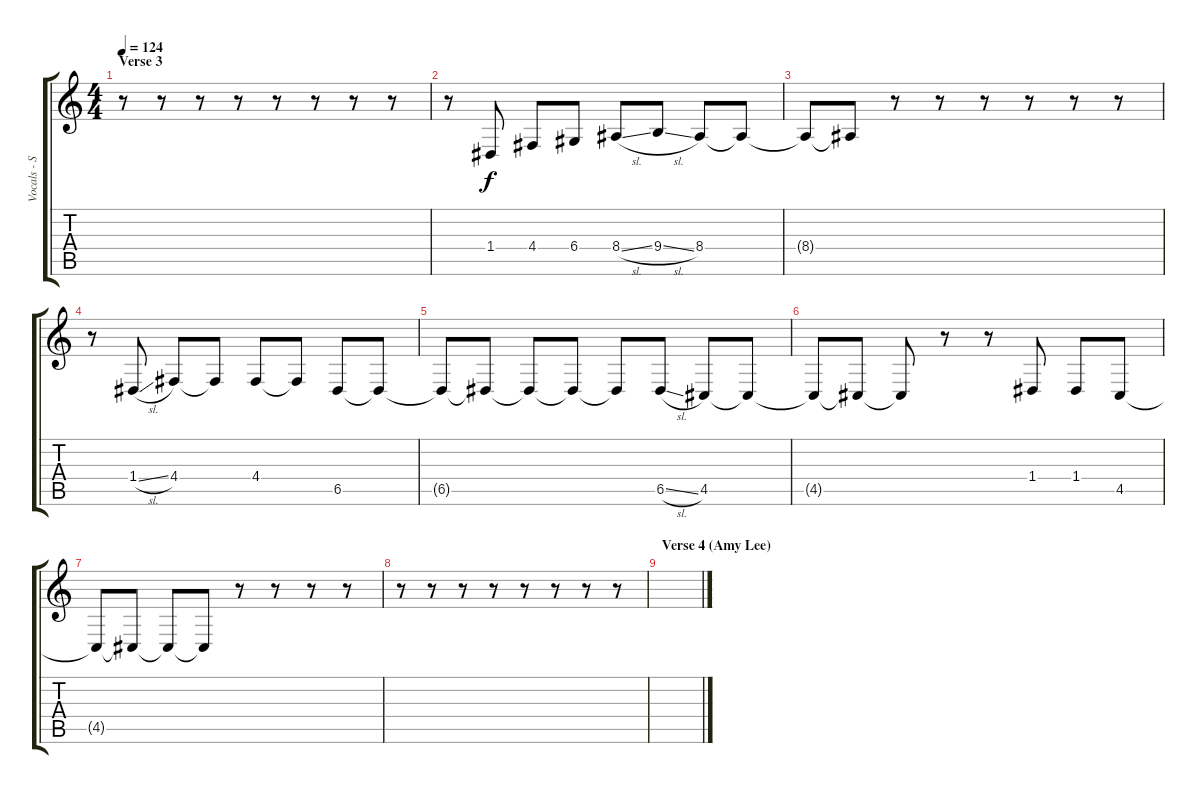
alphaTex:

\track ("Vocals - Shaun Morgan" "Vocals - S") {instrument oboe}
\staff {score tabs}
\tuning (E4 B3 G3 D3 A2 E2) {hide}
\ts (4 4)
\section ("" "Verse 3")
\tempo 124
\clef g2
\ks c
r.8{dy f} r.8 r.8 r.8 r.8 r.8 r.8 r.8 |
r.8 1.4.8 4.4.8 6.4.8 8.4{sl}.8 9.4{sl}.8 8.4.8 8.4{t}.8 |
8.4{t}.8 8.4{t}.8 r.8 r.8 r.8 r.8 r.8 r.8 |
r.8 1.4{sl}.8 4.4.8 4.4{t}.8 4.4.8 4.4{t}.8 6.5.8 6.5{t}.8 |
6.5{t}.8 6.5{t}.8 6.5{t}.8 6.5{t}.8 6.5{t}.8 6.5{sl}.8 4.5.8 4.5{t}.8 |
4.5{t}.8 4.5{t}.8 4.5{t}.8 r.8 r.8 1.4.8 1.4.8 4.5.8 |
4.5{t}.8 4.5{t}.8 4.5{t}.8 4.5{t}.8 r.8 r.8 r.8 r.8 |
r.8 r.8 r.8 r.8 r.8 r.8 r.8 r.8 |
\section ("" "Verse 4 (Amy Lee)")
